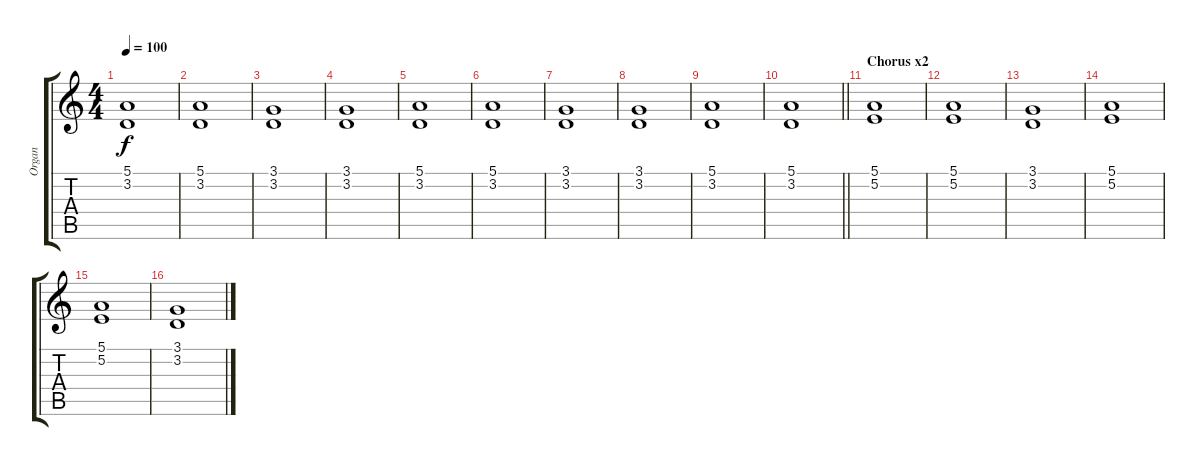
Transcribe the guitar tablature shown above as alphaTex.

\track ("Organ" "Organ") {instrument drawbarorgan}
\staff {score tabs}
\tuning (E4 B3 G3 D3 A2 E2) {hide}
\ts (4 4)
\tempo 100
\clef g2
\ks c
(5.1 3.2).1{dy f} |
(5.1 3.2).1 |
(3.1 3.2).1 |
(3.1 3.2).1 |
(5.1 3.2).1 |
(5.1 3.2).1 |
(3.1 3.2).1 |
(3.1 3.2).1 |
(5.1 3.2).1 |
\barLineRight lightlight
(5.1 3.2).1 |
\section ("" "Chorus x2")
(5.1 5.2).1 |
(5.1 5.2).1 |
(3.1 3.2).1 |
(5.1 5.2).1 |
(5.1 5.2).1 |
(3.1 3.2).1
